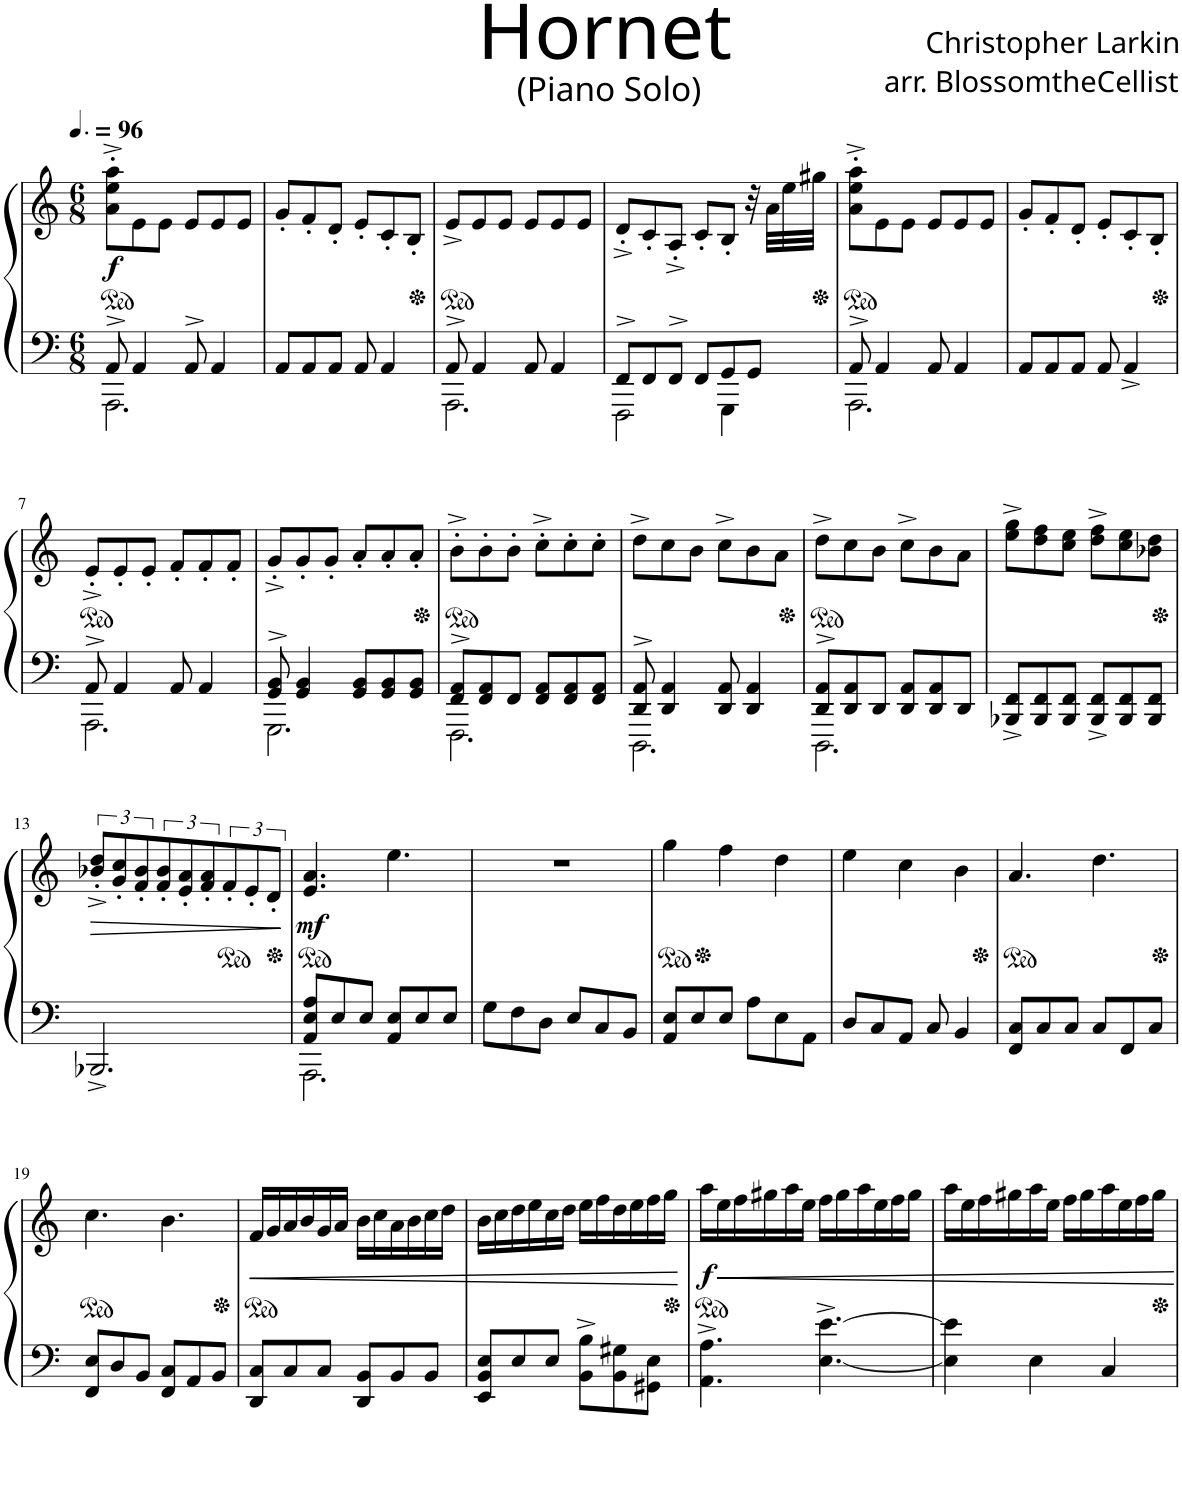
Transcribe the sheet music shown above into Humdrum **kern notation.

**kern	**kern	**dynam
*part1	*part1	*part1
*staff2	*staff1	*staff1/2
*I"Piano	*	*
*I'Pno.	*	*
*clefF4	*clefG2	*
*k[]	*k[]	*
*M6/8	*M6/8	*
*MM144	*MM144	*
=1	=1	=1
*^	*	*
*	*	*ped	*
!	!	!	!LO:DY:b
8AA^/	2.AAA\	8a\'^ 8ee\'^ 8aa\'^L	f
4AA/	.	8e\	.
.	.	8e\J	.
8AA^/	.	8e/L	.
4AA/	.	8e/	.
.	.	8e/J	.
*v	*v	*	*
=2	=2	=2
8AA/L	8g'/L	.
8AA/	8f'/	.
8AA/J	8d'/J	.
8AA/	8e'/L	.
4AA/	8c'/	.
.	8B'/J	.
=3	=3	=3
*^	*	*
*	*	*Xped	*
*	*	*ped	*
8AA^/	2.AAA\	8e^/L	.
4AA/	.	8e/	.
.	.	8e/J	.
8AA/	.	8e/L	.
4AA/	.	8e/	.
.	.	8e/J	.
=4	=4	=4	=4
8FF^/L	2FFF\	8d'^/L	.
8FF/	.	8c'/	.
8FF^/J	.	8A'^/J	.
8FF/L	.	8c'/L	.
8GG/	4GGG\	8B'/J	.
8GG/J	.	32r	.
.	.	32a\LLL	.
.	.	32ee\	.
.	.	32gg#X\JJJ	.
=5	=5	=5	=5
*	*	*Xped	*
*	*	*ped	*
8AA^/	2.AAA\	8a\'^ 8ee\'^ 8aa\'^L	.
4AA/	.	8e\	.
.	.	8e\J	.
8AA/	.	8e/L	.
4AA/	.	8e/	.
.	.	8e/J	.
*v	*v	*	*
=6	=6	=6
8AA/L	8g'/L	.
8AA/	8f'/	.
8AA/J	8d'/J	.
8AA/	8e'/L	.
4AA^/	8c'/	.
.	8B'/J	.
!!LO:LB:g=z
=7	=7	=7
*^	*	*
*	*	*Xped	*
*	*	*ped	*
8AA^/	2.AAA\	8e'^/L	.
4AA/	.	8e'/	.
.	.	8e'/J	.
8AA/	.	8f'/L	.
4AA/	.	8f'/	.
.	.	8f'/J	.
=8	=8	=8	=8
8GG/^ 8BB/^	2.GGG\	8g'^/L	.
4GG/ 4BB/	.	8g'/	.
.	.	8g'/J	.
8GG/ 8BB/L	.	8a'/L	.
8GG/ 8BB/	.	8a'/	.
8GG/ 8BB/J	.	8a'/J	.
=9	=9	=9	=9
*	*	*Xped	*
*	*	*ped	*
8FF/^ 8AA/^L	2.FFF\	8b'^\L	.
8FF/ 8AA/	.	8b'\	.
8FF/J	.	8b'\J	.
8FF/ 8AA/L	.	8cc'^\L	.
8FF/ 8AA/	.	8cc'\	.
8FF/ 8AA/J	.	8cc'\J	.
=10	=10	=10	=10
8DD/^ 8AA/^	2.DDD\	8dd^\L	.
4DD/ 4AA/	.	8cc\	.
.	.	8b\J	.
8DD/ 8AA/	.	8cc^\L	.
4DD/ 4AA/	.	8b\	.
.	.	8a\J	.
=11	=11	=11	=11
*	*	*Xped	*
*	*	*ped	*
8DD/^ 8AA/^L	2.DDD\	8dd^\L	.
8DD/ 8AA/	.	8cc\	.
8DD/J	.	8b\J	.
8DD/ 8AA/L	.	8cc^\L	.
8DD/ 8AA/	.	8b\	.
8DD/J	.	8a\J	.
*v	*v	*	*
=12	=12	=12
8BBB-X/^ 8FF/^L	8ee\^ 8gg\^L	.
8BBB-/ 8FF/	8dd\ 8ff\	.
8BBB-/ 8FF/J	8cc\ 8ee\J	.
8BBB-/^ 8FF/^L	8dd\^ 8ff\^L	.
8BBB-/ 8FF/	8cc\ 8ee\	.
8BBB-/ 8FF/J	8b-X\ 8dd\J	.
!!LO:LB:g=z
=13	=13	=13
*	*Xped	*
!	!	!LO:HP:b
2.BBB-X^/	12b-X/'^ 12dd/'^L	>
.	12g/' 12cc/'	.
.	12f/' 12b-/'	.
.	12f/' 12b-/'	.
.	12e/' 12a/'	.
.	12f/' 12a/'	.
*	*ped	*
.	12f'/	.
.	12e'/	.
.	12d'/J	.
.	.	]
=14	=14	=14
*^	*	*
*	*	*Xped	*
*	*	*ped	*
!	!	!	!LO:DY:b
8AA/ 8E/ 8A/L	2.AAA\	4.e/ 4.a/	mf
8E/	.	.	.
8E/J	.	.	.
8AA/ 8E/L	.	4.ee\	.
8E/	.	.	.
8E/J	.	.	.
*v	*v	*	*
=15	=15	=15
8G\L	2.r	.
8F\	.	.
8D\J	.	.
8E/L	.	.
8C/	.	.
8BB/J	.	.
=16	=16	=16
*	*ped	*
8AA/ 8E/L	4gg\	.
8E/	.	.
*	*Xped	*
8E/J	4ff\	.
8A\L	.	.
8E\	4dd\	.
8AA\J	.	.
=17	=17	=17
8D/L	4ee\	.
8C/	.	.
8AA/J	4cc\	.
8C/	.	.
4BB/	4b\	.
=18	=18	=18
*	*Xped	*
*	*ped	*
8FF/ 8C/L	4.a/	.
8C/	.	.
8C/J	.	.
8C/L	4.dd\	.
8FF/	.	.
8C/J	.	.
!!LO:LB:g=z
=19	=19	=19
*	*Xped	*
*	*ped	*
8FF/ 8E/L	4.cc\	.
8D/	.	.
8BB/J	.	.
8FF/ 8C/L	4.b\	.
8AA/	.	.
8BB/J	.	.
=20	=20	=20
*	*Xped	*
*	*ped	*
8DD/ 8C/L	16f/LL	.
!	!	!LO:HP:b
.	16g/	<
8C/	16a/	.
.	16b/	.
8C/J	16g/	.
.	16a/JJ	.
8DD/ 8BB/L	16b\LL	.
.	16cc\	.
8BB/	16a\	.
.	16b\	.
8BB/J	16cc\	.
.	16dd\JJ	.
=21	=21	=21
8EE/ 8BB/ 8E/L	16b\LL	.
.	16cc\	.
8E/	16dd\	.
.	16ee\	.
8E/J	16cc\	.
.	16dd\JJ	.
8BB\^ 8B\^L	16ee\LL	.
.	16ff\	.
8BB\ 8G#X\	16dd\	.
.	16ee\	.
8GG#X\ 8E\J	16ff\	.
.	16gg\JJ	.
.	.	[
=22	=22	=22
*	*Xped	*
*	*ped	*
!	!	!LO:DY:b
4.AA\^ 4.A\^	16aa\LL	f
.	16ee\	.
.	16ff\	.
.	16gg#X\	.
.	16aa\	.
.	16ee\JJ	.
[4.E\^ [4.e\^	16ff\LL	.
.	16gg#\	.
.	16aa\	.
.	16ee\	.
.	16ff\	.
.	16gg#\JJ	.
=23	=23	=23
4E\] 4e\]	16aa\LL	.
.	16ee\	.
.	16ff\	.
.	16gg#X\	.
4E\	16aa\	.
.	16ee\JJ	.
.	16ff\LL	.
.	16gg#\	.
4C/	16aa\	.
.	16ee\	.
.	16ff\	.
.	16gg#\JJ	.
*	*Xped	*
=	=	=
*-	*-	*-
